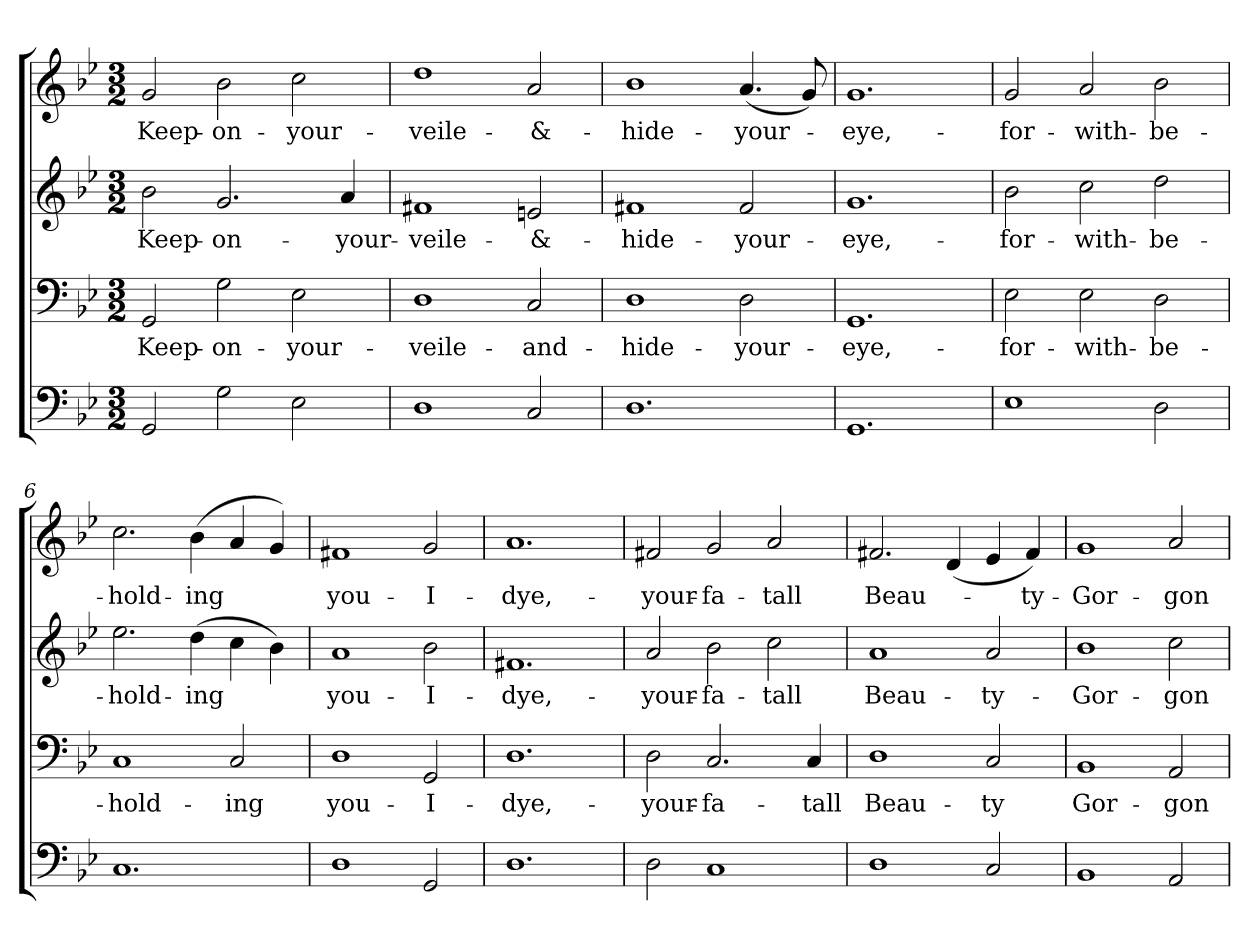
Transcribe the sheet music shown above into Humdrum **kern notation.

**kern	**kern	**text	**kern	**text	**kern	**text
*part4	*part3	*part3	*part2	*part2	*part1	*part1
*staff4	*staff3	*staff3	*staff2	*staff2	*staff1	*staff1
*clefF4	*clefF4	*	*clefG2	*	*clefG2	*
*k[b-e-]	*k[b-e-]	*	*k[b-e-]	*	*k[b-e-]	*
*B-:	*B-:	*	*B-:	*	*B-:	*
*M3/2	*M3/2	*	*M3/2	*	*M3/2	*
=1	=1	=1	=1	=1	=1	=1
2GG/	2GG/	Keep-	2b-\	Keep-	2g/	Keep-
2G\	2G\	on-	2.g/	on-	2b-\	on-
2E-\	2E-\	your-	.	.	2cc\	your-
.	.	.	4a/	your-	.	.
=2	=2	=2	=2	=2	=2	=2
1D\	1D\	veile-	1f#X/	veile-	1dd\	veile-
2C/	2C/	and-	2en/	&-	2a/	&-
=3	=3	=3	=3	=3	=3	=3
1.D\	1D\	hide-	1f#X/	hide-	1b-\	hide-
.	2D\	your-	2f#/	your-	(4.a/	your-
.	.	.	.	.	8g/)	.
=4	=4	=4	=4	=4	=4	=4
1.GG/	1.GG/	eye,-	1.g/	eye,-	1.g/	eye,-
=5	=5	=5	=5	=5	=5	=5
1E-\	2E-\	for-	2b-\	for-	2g/	for-
.	2E-\	with-	2cc\	with-	2a/	with-
2D\	2D\	be-	2dd\	be-	2b-\	be-
=6	=6	=6	=6	=6	=6	=6
1.C/	1C/	-hold-	2.ee-\	-hold-	2.cc\	-hold-
.	.	.	(4dd\	-ing	(4b-\	-ing
.	2C/	-ing	4cc\	.	4a/	.
.	.	.	4b-\)	.	4g/)	.
!!LO:LB:g=z
=7	=7	=7	=7	=7	=7	=7
1D\	1D\	you-	1a/	you-	1f#X/	you-
2GG/	2GG/	I-	2b-\	I-	2g/	I-
=8	=8	=8	=8	=8	=8	=8
1.D\	1.D\	dye,-	1.f#X/	dye,-	1.a/	dye,-
=9	=9	=9	=9	=9	=9	=9
2D\	2D\	your-	2a/	your-	2f#X/	your-
1C/	2.C/	fa-	2b-\	fa-	2g/	fa-
.	.	.	2cc\	-tall	2a/	-tall
.	4C/	-tall	.	.	.	.
=10	=10	=10	=10	=10	=10	=10
1D\	1D\	Beau-	1a/	Beau-	2.f#X/	Beau-
.	.	.	.	.	(4d/	.
2C/	2C/	-ty	2a/	ty-	4e-/	.
.	.	.	.	.	4f#/)	ty-
=11	=11	=11	=11	=11	=11	=11
!	!	!LO:LY:i	!	!LO:LY:i	!	!LO:LY:i
1BB-/	1BB-/	Gor-	1b-\	Gor-	1g/	Gor-
!	!	!LO:LY:i	!	!LO:LY:i	!	!LO:LY:i
2AA/	2AA/	-gon	2cc\	-gon	2a/	-gon
=	=	=	=	=	=	=
*-	*-	*-	*-	*-	*-	*-
